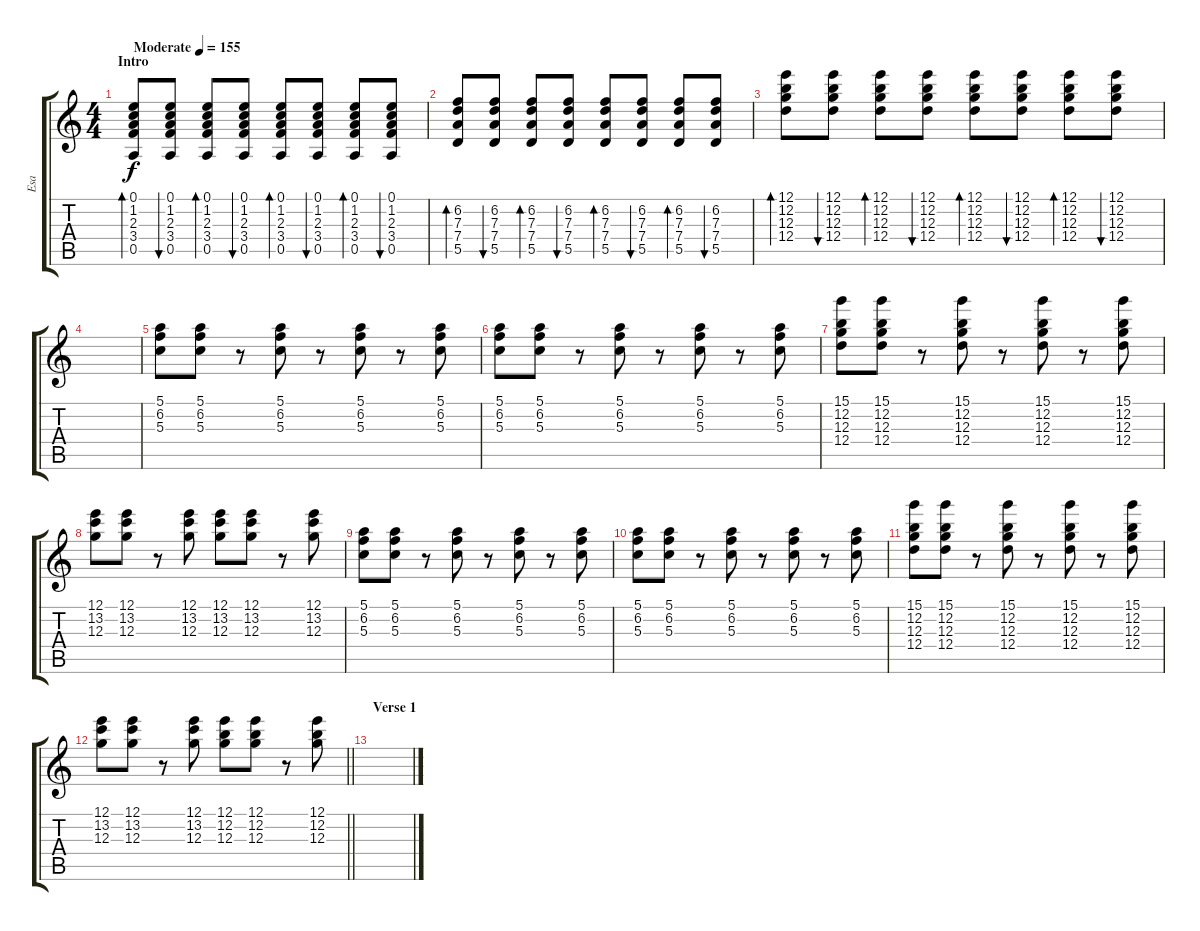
\track ("Esa" "Esa") {instrument electricguitarclean}
\staff {score tabs}
\tuning (E4 B3 G3 D3 A2 E2) {hide}
\ts (4 4)
\section ("" "Intro")
\tempo (155 "Moderate")
\clef g2
\ks c
(0.1 1.2 2.3 3.4 0.5).8{bd 60 dy f volume 10 instrument electricguitarclean} (0.1 1.2 2.3 3.4 0.5).8{bu 60} (0.1 1.2 2.3 3.4 0.5).8{bd 60} (0.1 1.2 2.3 3.4 0.5).8{bu 60} (0.1 1.2 2.3 3.4 0.5).8{bd 60} (0.1 1.2 2.3 3.4 0.5).8{bu 60} (0.1 1.2 2.3 3.4 0.5).8{bd 60} (0.1 1.2 2.3 3.4 0.5).8{bu 60} |
(6.2 7.3 7.4 5.5).8{bd 60} (6.2 7.3 7.4 5.5).8{bu 60} (6.2 7.3 7.4 5.5).8{bd 60} (6.2 7.3 7.4 5.5).8{bu 60} (6.2 7.3 7.4 5.5).8{bd 60} (6.2 7.3 7.4 5.5).8{bu 60} (6.2 7.3 7.4 5.5).8{bd 60} (6.2 7.3 7.4 5.5).8{bu 60} |
(12.1 12.2 12.3 12.4).8{bd 60} (12.1 12.2 12.3 12.4).8{bu 60} (12.1 12.2 12.3 12.4).8{bd 60} (12.1 12.2 12.3 12.4).8{bu 60} (12.1 12.2 12.3 12.4).8{bd 60} (12.1 12.2 12.3 12.4).8{bu 60} (12.1 12.2 12.3 12.4).8{bd 60} (12.1 12.2 12.3 12.4).8{bu 60} |
|
(5.1 6.2 5.3).8{volume 13} (5.1 6.2 5.3).8 r.8 (5.1 6.2 5.3).8 r.8 (5.1 6.2 5.3).8 r.8 (5.1 6.2 5.3).8 |
(5.1 6.2 5.3).8 (5.1 6.2 5.3).8 r.8 (5.1 6.2 5.3).8 r.8 (5.1 6.2 5.3).8 r.8 (5.1 6.2 5.3).8 |
(15.1 12.2 12.3 12.4).8 (15.1 12.2 12.3 12.4).8 r.8 (15.1 12.2 12.3 12.4).8 r.8 (15.1 12.2 12.3 12.4).8 r.8 (15.1 12.2 12.3 12.4).8 |
(12.1 13.2 12.3).8 (12.1 13.2 12.3).8 r.8 (12.1 13.2 12.3).8 (12.1 13.2 12.3).8 (12.1 13.2 12.3).8 r.8 (12.1 13.2 12.3).8 |
(5.1 6.2 5.3).8 (5.1 6.2 5.3).8 r.8 (5.1 6.2 5.3).8 r.8 (5.1 6.2 5.3).8 r.8 (5.1 6.2 5.3).8 |
(5.1 6.2 5.3).8 (5.1 6.2 5.3).8 r.8 (5.1 6.2 5.3).8 r.8 (5.1 6.2 5.3).8 r.8 (5.1 6.2 5.3).8 |
(15.1 12.2 12.3 12.4).8 (15.1 12.2 12.3 12.4).8 r.8 (15.1 12.2 12.3 12.4).8 r.8 (15.1 12.2 12.3 12.4).8 r.8 (15.1 12.2 12.3 12.4).8 |
\barLineRight lightlight
(12.1 13.2 12.3).8 (12.1 13.2 12.3).8 r.8 (12.1 13.2 12.3).8 (12.1 12.2 12.3).8 (12.1 12.2 12.3).8 r.8 (12.1 12.2 12.3).8 |
\section ("" "Verse 1")
